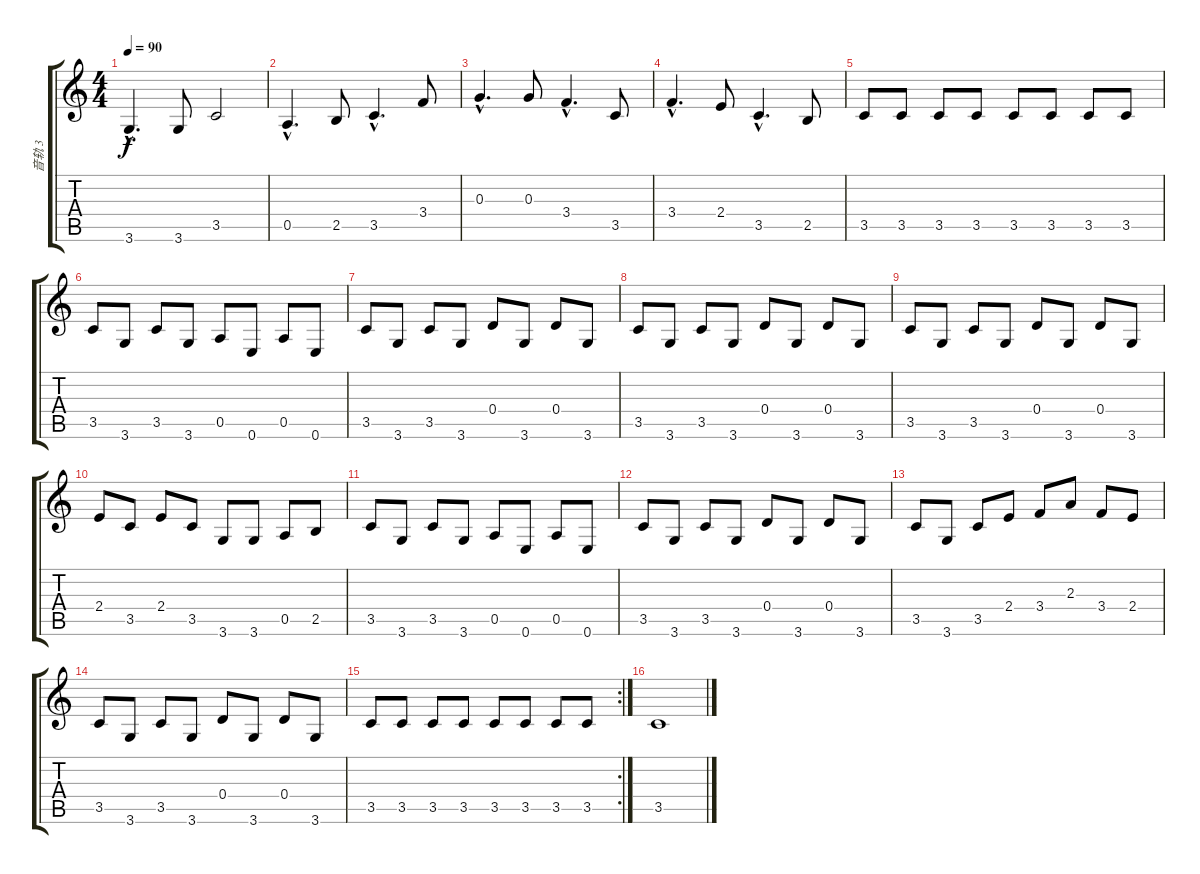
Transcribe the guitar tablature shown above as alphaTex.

\track ("音轨 3" "音轨 3") {instrument fretlessbass}
\staff {score tabs}
\tuning (E4 B3 G3 D3 A2 E2) {hide}
\ts (4 4)
\tempo 90
\clef g2
\ks c
3.6{hac}.4{d dy f} 3.6.8 3.5.2 |
0.5{hac}.4{d} 2.5.8 3.5{hac}.4{d} 3.4.8 |
0.3{hac}.4{d} 0.3.8 3.4{hac}.4{d} 3.5.8 |
3.4{hac}.4{d} 2.4.8 3.5{hac}.4{d} 2.5.8 |
3.5.8 3.5.8 3.5.8 3.5.8 3.5.8 3.5.8 3.5.8 3.5.8 |
3.5.8 3.6.8 3.5.8 3.6.8 0.5.8 0.6.8 0.5.8 0.6.8 |
3.5.8 3.6.8 3.5.8 3.6.8 0.4.8 3.6.8 0.4.8 3.6.8 |
3.5.8 3.6.8 3.5.8 3.6.8 0.4.8 3.6.8 0.4.8 3.6.8 |
3.5.8 3.6.8 3.5.8 3.6.8 0.4.8 3.6.8 0.4.8 3.6.8 |
2.4.8 3.5.8 2.4.8 3.5.8 3.6.8 3.6.8 0.5.8 2.5.8 |
3.5.8 3.6.8 3.5.8 3.6.8 0.5.8 0.6.8 0.5.8 0.6.8 |
3.5.8 3.6.8 3.5.8 3.6.8 0.4.8 3.6.8 0.4.8 3.6.8 |
3.5.8 3.6.8 3.5.8 2.4.8 3.4.8 2.3.8 3.4.8 2.4.8 |
3.5.8 3.6.8 3.5.8 3.6.8 0.4.8 3.6.8 0.4.8 3.6.8 |
\rc 2
3.5.8 3.5.8 3.5.8 3.5.8 3.5.8 3.5.8 3.5.8 3.5.8 |
3.5.1
